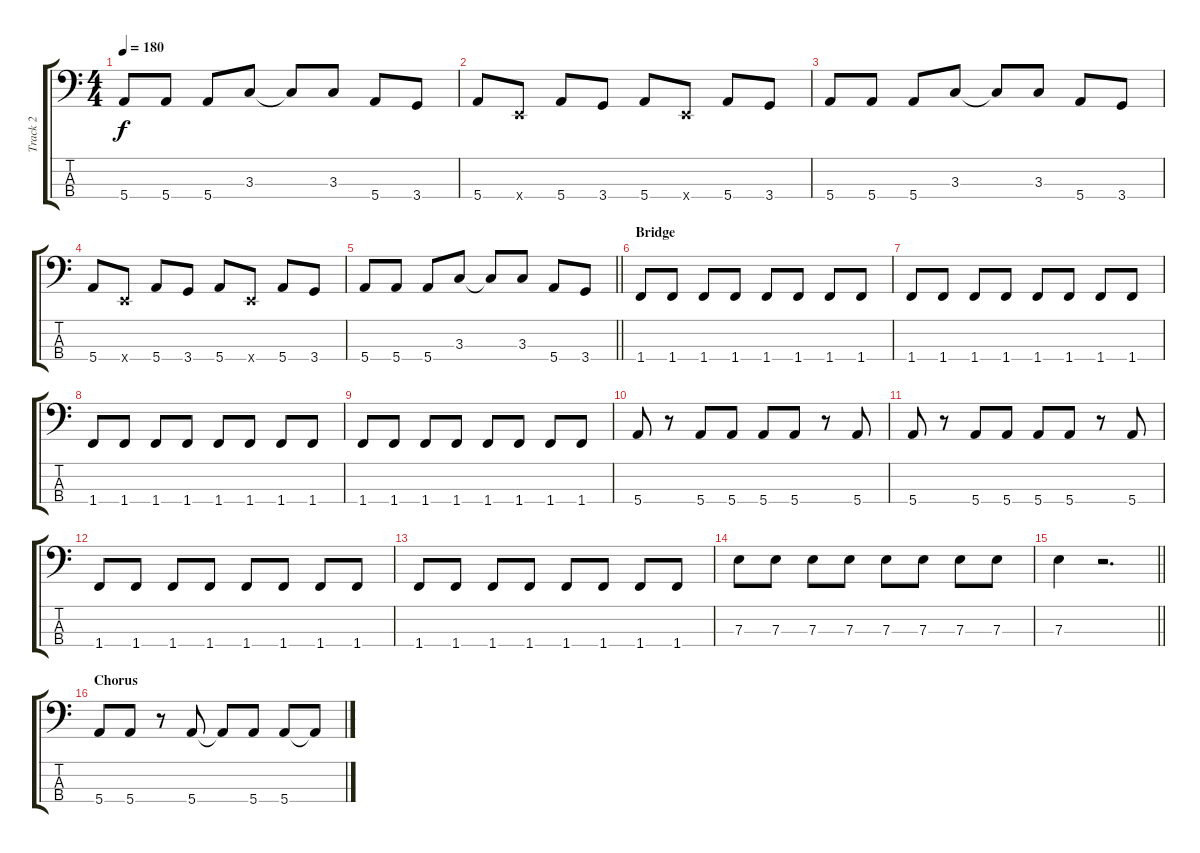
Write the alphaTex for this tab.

\track ("Track 2" "Track 2") {instrument electricbassfinger}
\staff {score tabs}
\tuning (G2 D2 A1 E1) {hide}
\ts (4 4)
\tempo 180
\clef f4
\ks c
5.4.8{dy f} 5.4.8 5.4.8 3.3.8 3.3{t}.8 3.3.8 5.4.8 3.4.8 |
5.4.8 0.4{x}.8 5.4.8 3.4.8 5.4.8 0.4{x}.8 5.4.8 3.4.8 |
5.4.8 5.4.8 5.4.8 3.3.8 3.3{t}.8 3.3.8 5.4.8 3.4.8 |
5.4.8 0.4{x}.8 5.4.8 3.4.8 5.4.8 0.4{x}.8 5.4.8 3.4.8 |
\barLineRight lightlight
5.4.8 5.4.8 5.4.8 3.3.8 3.3{t}.8 3.3.8 5.4.8 3.4.8 |
\section ("" "Bridge")
1.4.8 1.4.8 1.4.8 1.4.8 1.4.8 1.4.8 1.4.8 1.4.8 |
1.4.8 1.4.8 1.4.8 1.4.8 1.4.8 1.4.8 1.4.8 1.4.8 |
1.4.8 1.4.8 1.4.8 1.4.8 1.4.8 1.4.8 1.4.8 1.4.8 |
1.4.8 1.4.8 1.4.8 1.4.8 1.4.8 1.4.8 1.4.8 1.4.8 |
5.4.8 r.8 5.4.8 5.4.8 5.4.8 5.4.8 r.8 5.4.8 |
5.4.8 r.8 5.4.8 5.4.8 5.4.8 5.4.8 r.8 5.4.8 |
1.4.8 1.4.8 1.4.8 1.4.8 1.4.8 1.4.8 1.4.8 1.4.8 |
1.4.8 1.4.8 1.4.8 1.4.8 1.4.8 1.4.8 1.4.8 1.4.8 |
7.3.8 7.3.8 7.3.8 7.3.8 7.3.8 7.3.8 7.3.8 7.3.8 |
\barLineRight lightlight
7.3.4 r.2{d} |
\section ("" "Chorus")
5.4.8 5.4.8 r.8 5.4.8 5.4{t}.8 5.4.8 5.4.8 5.4{t}.8
